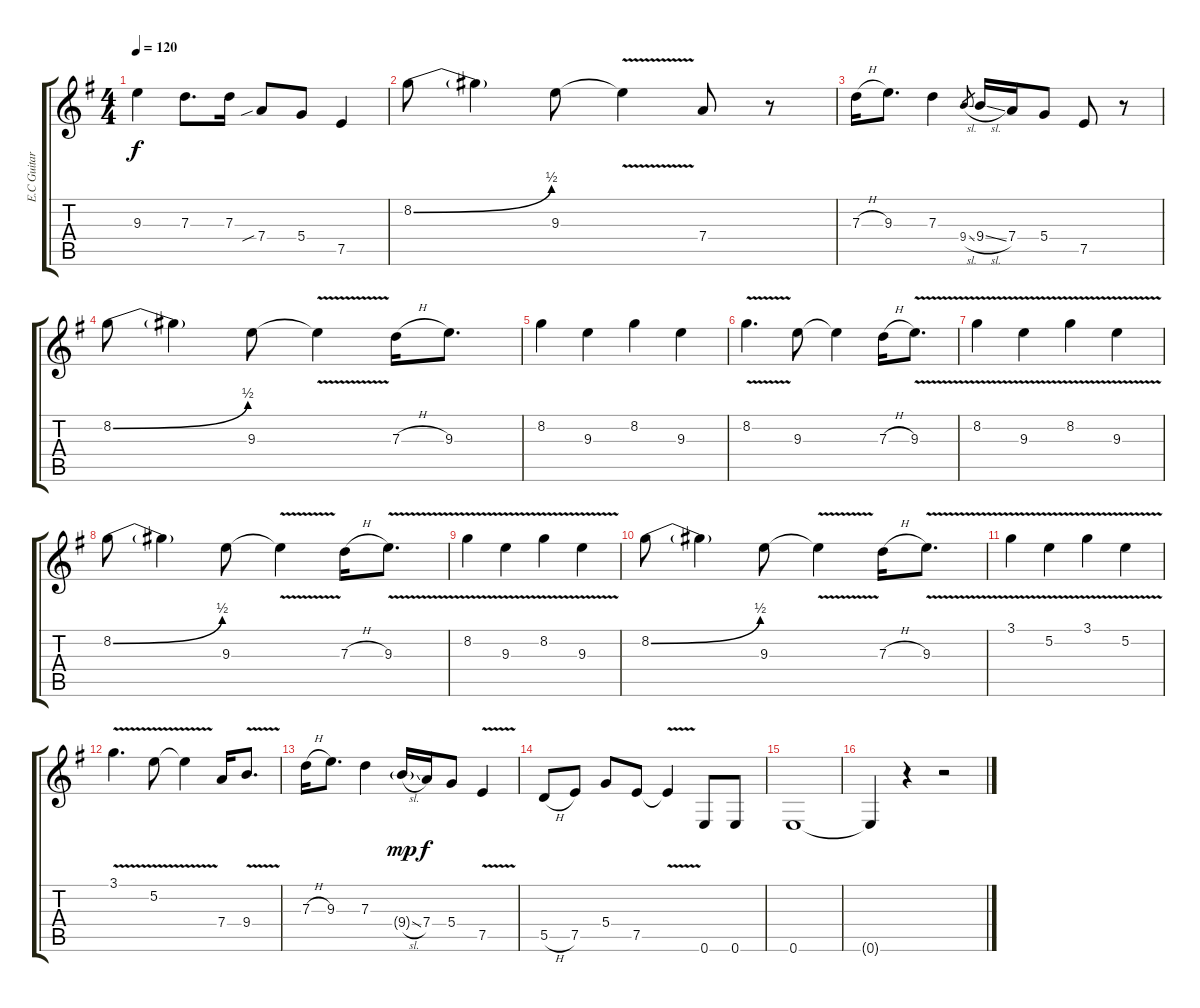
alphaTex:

\track ("E.C Guitar" "E.C Guitar") {instrument overdrivenguitar}
\staff {score tabs}
\tuning (E4 B3 G3 D3 A2 E2) {hide}
\ts (4 4)
\tempo 120
\clef g2
\ks eminor
9.3.4{dy f} 7.3.8{d} 7.3.16 7.4{sib}.8 5.4.8 7.5.4 |
8.2{be (bend 0 0 60 2)}.8 8.2{t}.4 9.3.8 9.3{v t}.4 7.4.8 r.8 |
7.3{h}.16 9.3.8{d} 7.3.4 9.4{sl}.8{gr} 9.4{sl}.16 7.4.16 5.4.8 7.5.8 r.8 |
8.2{be (bend 0 0 60 2)}.8 8.2{t}.4 9.3.8 9.3{v t}.4 7.3{h}.16 9.3.8{d} |
8.2.4 9.3.4 8.2.4 9.3.4 |
8.2{v}.4{d} 9.3.8 9.3{t}.4 7.3{h}.16 9.3{v}.8{d} |
8.2{v}.4 9.3{v}.4 8.2{v}.4 9.3{v}.4 |
8.2{be (bend 0 0 60 2)}.8 8.2{t}.4 9.3.8 9.3{v t}.4 7.3{h}.16 9.3{v}.8{d} |
8.2{v}.4 9.3{v}.4 8.2{v}.4 9.3{v}.4 |
8.2{be (bend 0 0 60 2)}.8 8.2{t}.4 9.3.8 9.3{v t}.4 7.3{h}.16 9.3{v}.8{d} |
3.1{v}.4 5.2{v}.4 3.1{v}.4 5.2{v}.4 |
3.1{v}.4{d} 5.2{v}.8 5.2{t}.4 7.4.16 9.4{v}.8{d} |
7.3{h}.16 9.3.8{d} 7.3.4 9.4{sl g}.16{dy mp} 7.4.16{dy f} 5.4.8 7.5{v}.4 |
5.5{h}.8 7.5.8 5.4.8 7.5.8 7.5{v t}.4 0.6.8 0.6.8 |
0.6.1 |
0.6{t}.4 r.4 r.2
